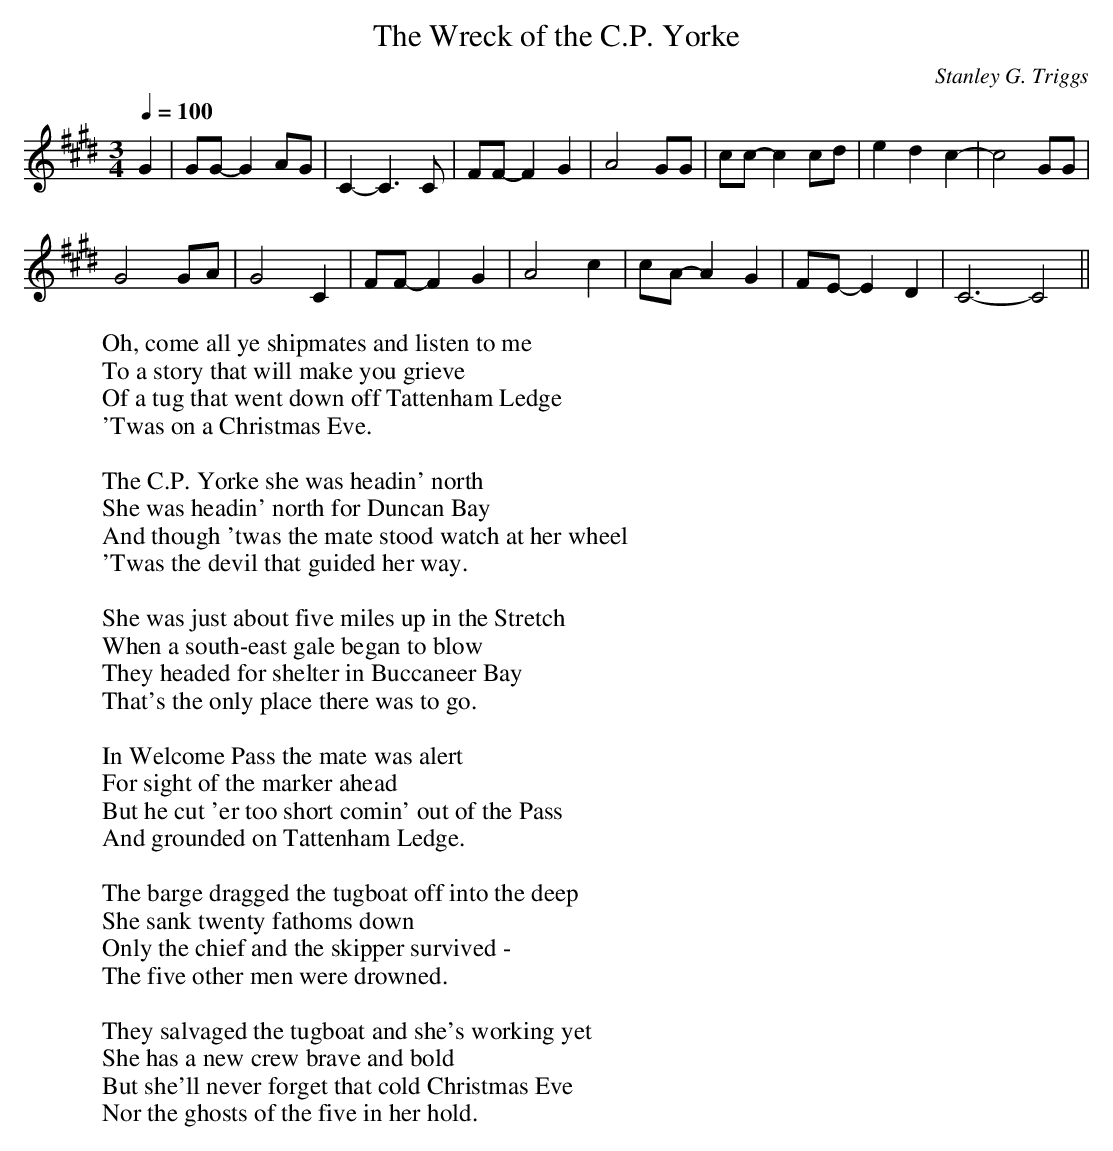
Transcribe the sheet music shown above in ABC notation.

X:1
T:Wreck of the C.P. Yorke, The
C:Stanley G. Triggs
M:3/4
L:1/8
Q:1/4=100
W:Oh, come all ye shipmates and listen to me
W:To a story that will make you grieve
W:Of a tug that went down off Tattenham Ledge
W:'Twas on a Christmas Eve.
W:
W:The C.P. Yorke she was headin' north
W:She was headin' north for Duncan Bay
W:And though 'twas the mate stood watch at her wheel
W:'Twas the devil that guided her way.
W:
W:She was just about five miles up in the Stretch
W:When a south-east gale began to blow
W:They headed for shelter in Buccaneer Bay
W:That's the only place there was to go.
W:
W:In Welcome Pass the mate was alert
W:For sight of the marker ahead
W:But he cut 'er too short comin' out of the Pass
W:And grounded on Tattenham Ledge.
W:
W:The barge dragged the tugboat off into the deep
W:She sank twenty fathoms down
W:Only the chief and the skipper survived -
W:The five other men were drowned.
W:
W:They salvaged the tugboat and she's working yet
W:She has a new crew brave and bold
W:But she'll never forget that cold Christmas Eve
W:Nor the ghosts of the five in her hold.
K:E
G2|GG- G2 AG|C2- C3C|FF- F2 G2|A4 GG|cc- c2 cd| e2 d2 c2-|c4 GG|
G4 GA |G4 C2 |FF- F2 G2|A4 c2 |c-A- A2 G2 |F-E- E2 D2 |C6- C4 ||
